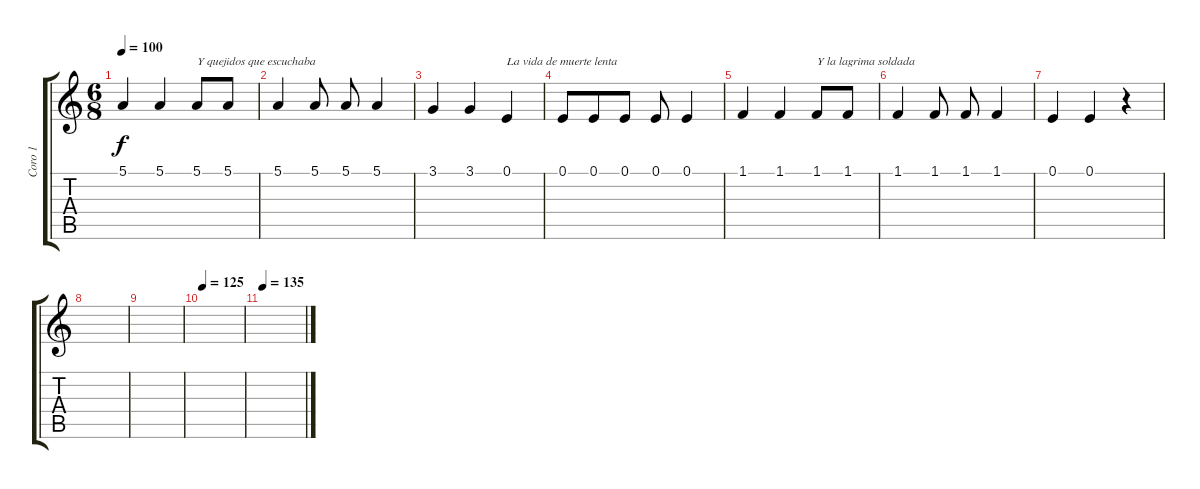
\track ("Coro 1" "Coro 1") {instrument choiraahs}
\staff {score tabs}
\tuning (E4 B3 G3 D3 A2 E2) {hide}
\ts (6 8)
\tempo 100
\clef g2
\ks c
5.1.4{dy f} 5.1.4 5.1.8{txt "Y quejidos que escuchaba"} 5.1.8 |
5.1.4 5.1.8 5.1.8 5.1.4 |
3.1.4 3.1.4 0.1.4{txt "La vida de muerte lenta"} |
0.1.8 0.1.8 0.1.8 0.1.8 0.1.4 |
1.1.4 1.1.4 1.1.8{txt "Y la lagrima soldada"} 1.1.8 |
1.1.4 1.1.8 1.1.8 1.1.4 |
0.1.4 0.1.4 r.4 |
|
|
\tempo 125
|
\tempo 135
